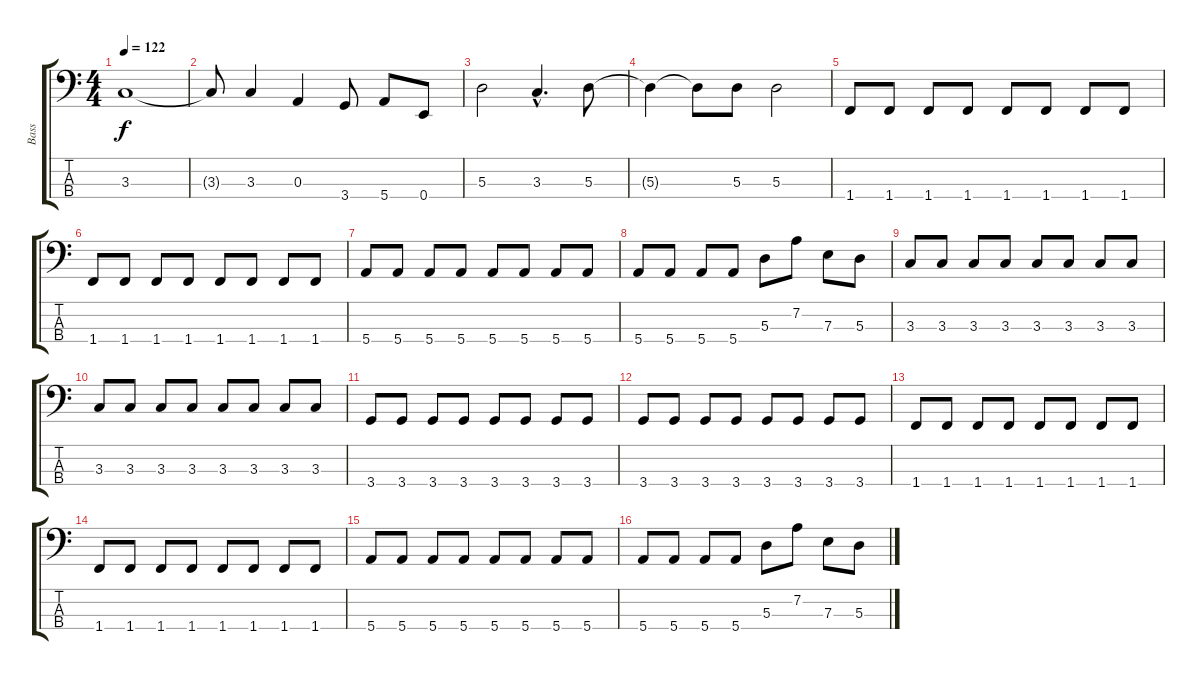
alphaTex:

\track ("Bass" "Bass") {instrument electricbassfinger}
\staff {score tabs}
\tuning (G2 D2 A1 E1) {hide}
\ts (4 4)
\tempo 122
\clef f4
\ks c
3.3.1{dy f} |
3.3{t}.8 3.3.4 0.3.4 3.4.8 5.4.8 0.4.8 |
5.3.2 3.3{hac}.4{d} 5.3.8 |
5.3{t}.4 5.3{t}.8 5.3.8 5.3.2 |
1.4.8 1.4.8 1.4.8 1.4.8 1.4.8 1.4.8 1.4.8 1.4.8 |
1.4.8 1.4.8 1.4.8 1.4.8 1.4.8 1.4.8 1.4.8 1.4.8 |
5.4.8 5.4.8 5.4.8 5.4.8 5.4.8 5.4.8 5.4.8 5.4.8 |
5.4.8 5.4.8 5.4.8 5.4.8 5.3.8 7.2.8 7.3.8 5.3.8 |
3.3.8 3.3.8 3.3.8 3.3.8 3.3.8 3.3.8 3.3.8 3.3.8 |
3.3.8 3.3.8 3.3.8 3.3.8 3.3.8 3.3.8 3.3.8 3.3.8 |
3.4.8 3.4.8 3.4.8 3.4.8 3.4.8 3.4.8 3.4.8 3.4.8 |
3.4.8 3.4.8 3.4.8 3.4.8 3.4.8 3.4.8 3.4.8 3.4.8 |
1.4.8 1.4.8 1.4.8 1.4.8 1.4.8 1.4.8 1.4.8 1.4.8 |
1.4.8 1.4.8 1.4.8 1.4.8 1.4.8 1.4.8 1.4.8 1.4.8 |
5.4.8 5.4.8 5.4.8 5.4.8 5.4.8 5.4.8 5.4.8 5.4.8 |
5.4.8 5.4.8 5.4.8 5.4.8 5.3.8 7.2.8 7.3.8 5.3.8
